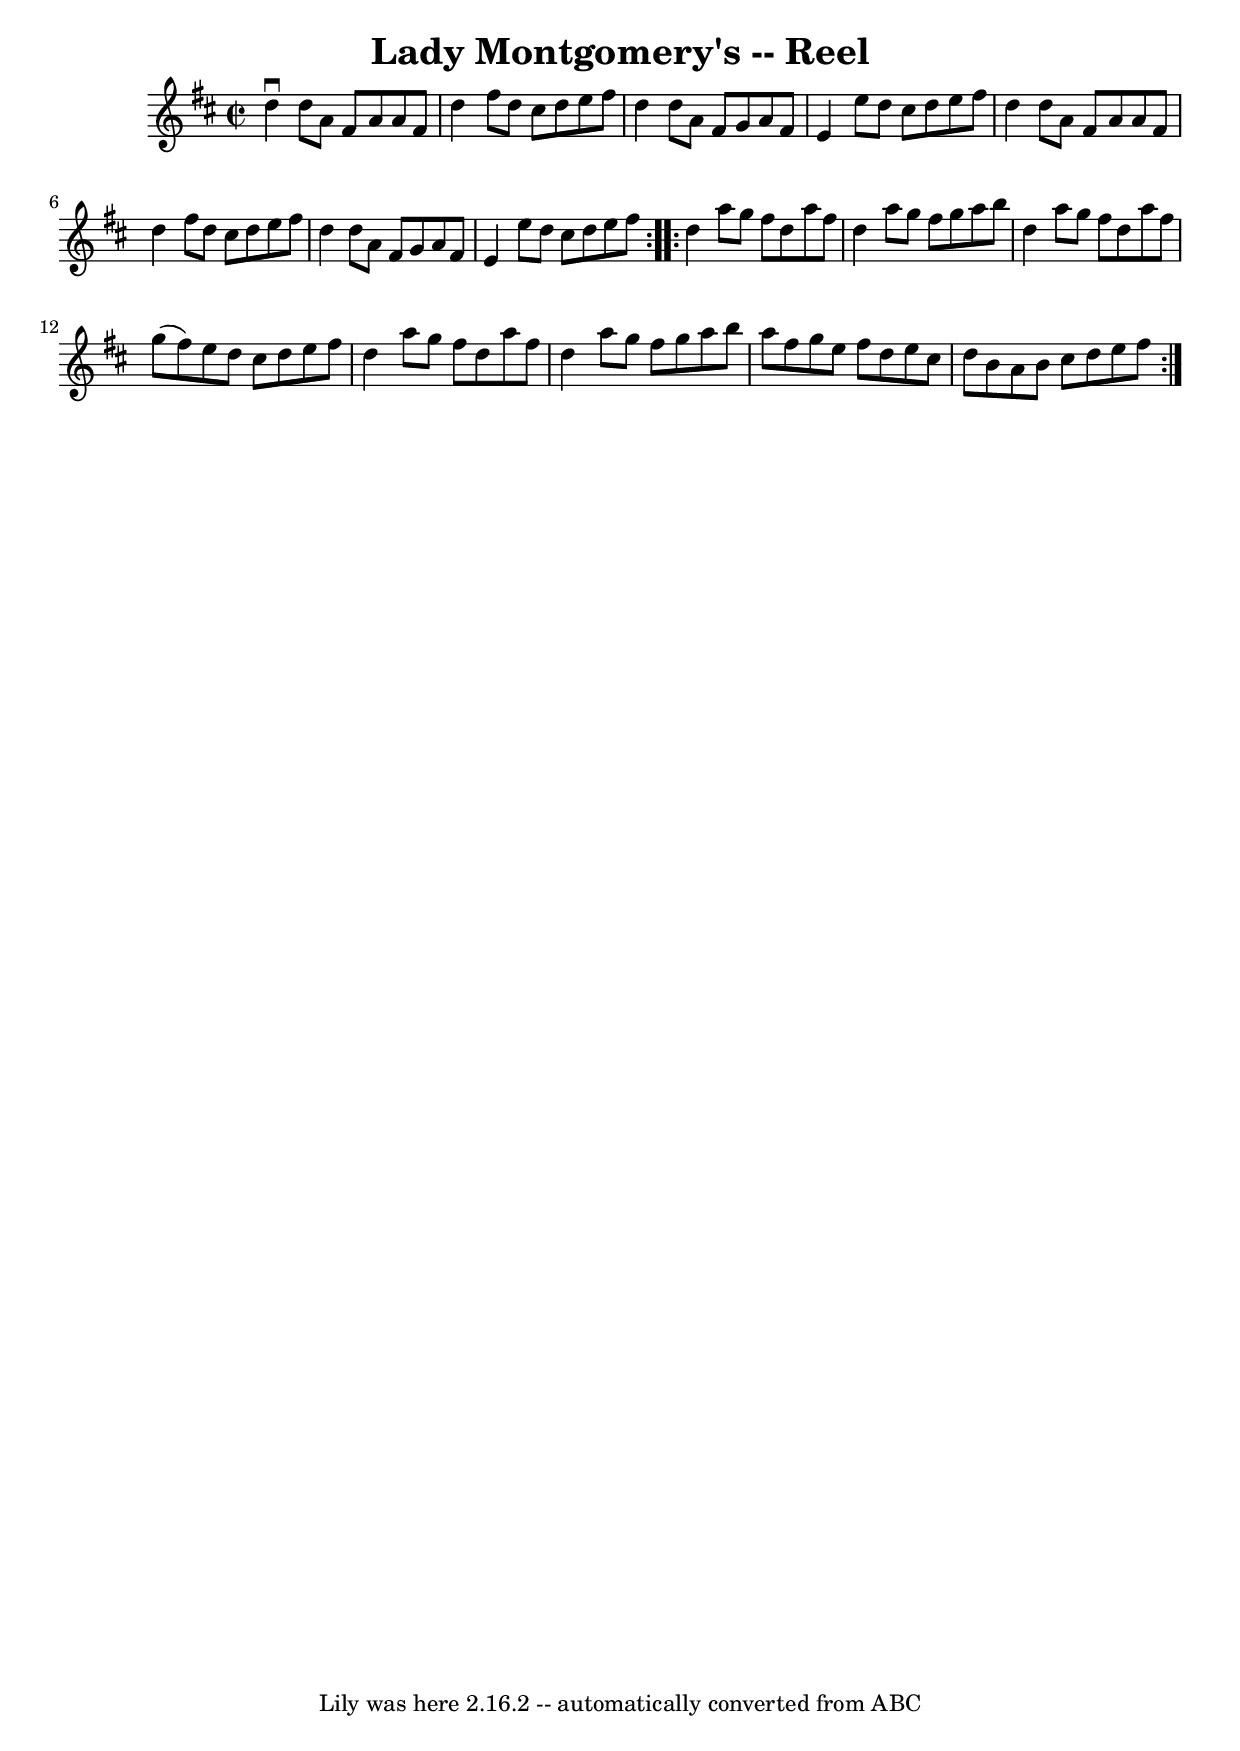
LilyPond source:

\version "2.16.2"
\include "Mammoth.ily"
\header {
  %% book = "Ryan's Mammoth Collection"
 crossRefNumber = "1"
 footnotes = ""
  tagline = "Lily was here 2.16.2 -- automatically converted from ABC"
  title = "Lady Montgomery's -- Reel"

}
voicedefault =  {



  \repeat volta 2 {

    \override Staff.TimeSignature #'style = #'C
    \time 2/2 
    \key d \major
 d''4^\downbow d''8 a'8 fs'8 a'8 a'8 fs'8   |
 d''4 fs''8 d''8 cs''8 d''8 e''8 fs''8   |
 d''4 d''8 a'8 fs'8 g'8 a'8 fs'8  |
 e'4 e''8 d''8 cs''8 d''8 e''8 fs''8   |
 d''4 d''8 a'8 fs'8 a'8 a'8 fs'8   |
 d''4 fs''8 d''8 cs''8 d''8 e''8 fs''8   |
 d''4 d''8 a'8 fs'8 g'8 a'8 fs'8   |
 e'4 e''8 d''8 cs''8 d''8 e''8   
 fs''8  
  } 
  \repeat volta 2 {
 d''4 a''8 g''8 fs''8 d''8 a''8 fs''8   |
 d''4 a''8 g''8 fs''8 g''8 a''8 b''8   |
 d''4 a''8 g''8 fs''8 d''8 a''8 fs''8  |
 g''8 (fs''8) e''8 d''8 cs''8 d''8 e''8 fs''8    |
 d''4 a''8 g''8 fs''8 d''8 a''8 fs''8  |
 d''4 a''8 g''8 fs''8 g''8 a''8 b''8   |
 a''8 fs''8 g''8 e''8 fs''8 d''8 e''8 cs''8   |
 d''8    
 b'8 a'8 b'8 cs''8 d''8 e''8 fs''8  
  }   

}

\score{
  <<

    \context Staff="default"
    {
      \voicedefault 
      
    }

  >>
  \layout {
    
  }
  \midi {
  }

}
